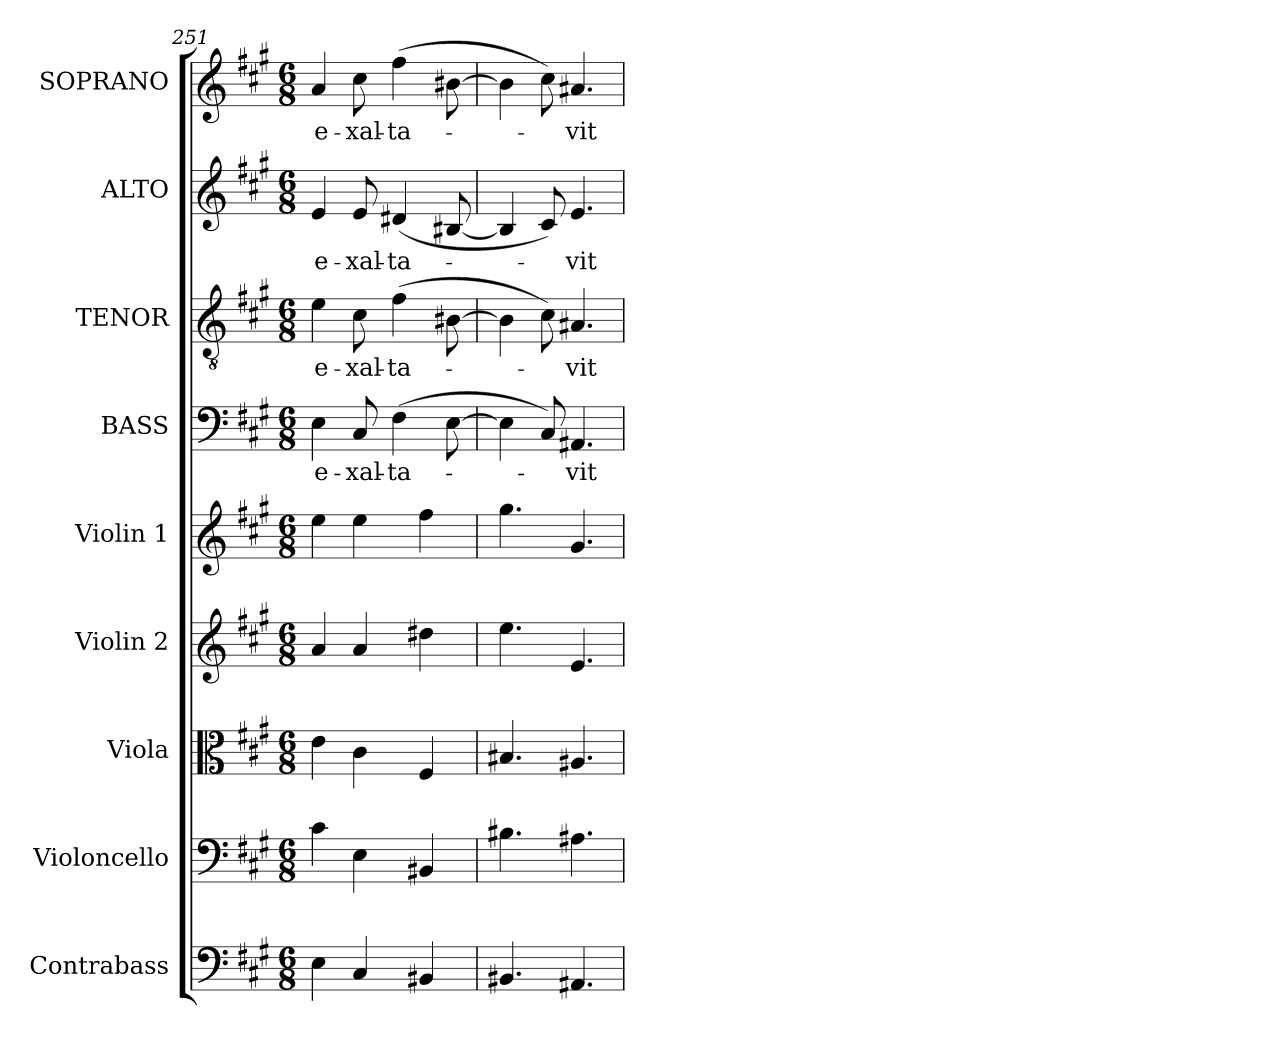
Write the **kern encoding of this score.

**kern	**kern	**kern	**kern	**kern	**kern	**text	**kern	**text	**kern	**text	**kern	**text
*part9	*part8	*part7	*part6	*part5	*part4	*part4	*part3	*part3	*part2	*part2	*part1	*part1
*staff9	*staff8	*staff7	*staff6	*staff5	*staff4	*staff4	*staff3	*staff3	*staff2	*staff2	*staff1	*staff1
*I"Contrabass	*I"Violoncello	*I"Viola	*I"Violin 2	*I"Violin 1	*I"BASS	*	*I"TENOR	*	*I"ALTO	*	*I"SOPRANO	*
*I'Cb.	*I'Vc.	*I'Vla.	*I'Vln. 2	*I'Vln. 1	*I'B.	*	*I'T.	*	*I'A.	*	*I'S.	*
*clefF4	*clefF4	*clefC3	*clefG2	*clefG2	*clefF4	*	*clefGv2	*	*clefG2	*	*clefG2	*
*ITrd7c12	*	*	*	*	*	*	*ITrd7c12	*	*	*	*	*
*k[f#c#g#]	*k[f#c#g#]	*k[f#c#g#]	*k[f#c#g#]	*k[f#c#g#]	*k[f#c#g#]	*	*k[f#c#g#]	*	*k[f#c#g#]	*	*k[f#c#g#]	*
*A:	*A:	*A:	*A:	*A:	*A:	*	*A:	*	*A:	*	*A:	*
*M6/8	*M6/8	*M6/8	*M6/8	*M6/8	*M6/8	*	*M6/8	*	*M6/8	*	*M6/8	*
=251	=251	=251	=251	=251	=251	=251	=251	=251	=251	=251	=251	=251
!	!	!	!	!	!	!LO:LY:b:color=#000000	!	!	!	!	!	!
!	!	!	!	!	!	!	!	!LO:LY:b:color=#000000	!	!	!	!
!	!	!	!	!	!	!	!	!	!	!LO:LY:b:color=#000000	!	!
!	!	!	!	!	!	!	!	!	!	!	!	!LO:LY:b:color=#000000
4EEi\	4c#i\	4ei\	4ai/	4eei\	4Ei\	e-	4Ei\	e-	4ei/	e-	4ai/	e-
!	!	!	!	!	!	!LO:LY:b:color=#000000	!	!	!	!	!	!
!	!	!	!	!	!	!	!	!LO:LY:b:color=#000000	!	!	!	!
!	!	!	!	!	!	!	!	!	!	!LO:LY:b:color=#000000	!	!
!	!	!	!	!	!	!	!	!	!	!	!	!LO:LY:b:color=#000000
4CC#i/	4Ei\	4c#i\	4ai/	4eei\	8C#i/	-xal-	8C#i\	-xal-	8ei/	-xal-	8cc#i\	-xal-
!	!	!	!	!	!	!LO:LY:b:color=#000000	!	!	!	!	!	!
!	!	!	!	!	!	!	!	!LO:LY:b:color=#000000	!	!	!	!
!	!	!	!	!	!	!	!	!	!	!LO:LY:b:color=#000000	!	!
!	!	!	!	!	!	!	!	!	!	!	!	!LO:LY:b:color=#000000
.	.	.	.	.	(4F#i\	-ta-	(4F#i\	-ta-	(4d#Xi/	-ta-	(4ff#i\	-ta-
4BBB#Xi/	4BB#Xi/	4F#i/	4dd#Xi\	4ff#i\	.	.	.	.	.	.	.	.
.	.	.	.	.	[>8Ei\	.	[>8BB#Xi\	.	[<8B#Xi/	.	[>8b#Xi\	.
=252	=252	=252	=252	=252	=252	=252	=252	=252	=252	=252	=252	=252
4.BBB#Xi/	4.B#Xi\	4.B#Xi/	4.eei\	4.gg#i\	4Ei\]	.	4BB#i\]	.	4B#i/]	.	4b#i\]	.
.	.	.	.	.	8C#i/)	.	8C#i\)	.	8c#i/)	.	8cc#i\)	.
!	!	!	!	!	!	!LO:LY:b:color=#000000	!	!	!	!	!	!
!	!	!	!	!	!	!	!	!LO:LY:b:color=#000000	!	!	!	!
!	!	!	!	!	!	!	!	!	!	!LO:LY:b:color=#000000	!	!
!	!	!	!	!	!	!	!	!	!	!	!	!LO:LY:b:color=#000000
4.AAA#Xi/	4.A#Xi\	4.A#Xi/	4.ei/	4.g#i/	4.AA#Xi/	-vit	4.AA#Xi/	-vit	4.ei/	-vit	4.a#Xi/	-vit
=	=	=	=	=	=	=	=	=	=	=	=	=
*-	*-	*-	*-	*-	*-	*-	*-	*-	*-	*-	*-	*-
